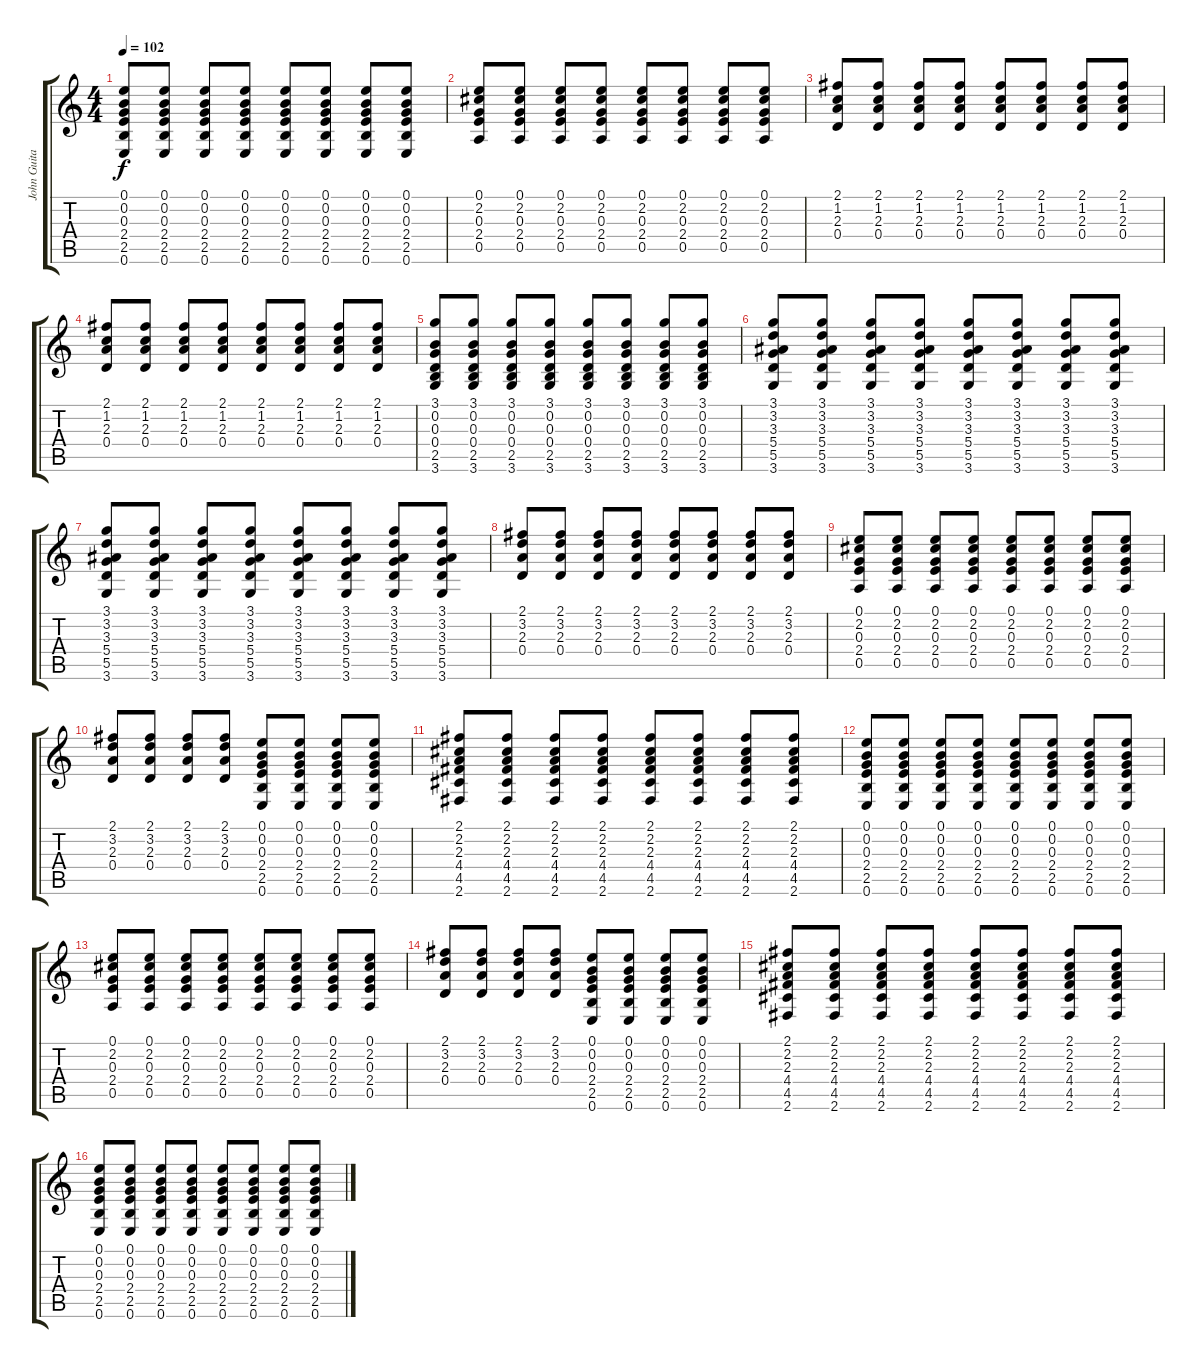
\track ("John Guitar" "John Guita") {instrument acousticguitarsteel}
\staff {score tabs}
\tuning (E4 B3 G3 D3 A2 E2) {hide}
\ts (4 4)
\tempo 102
\clef g2
\ks c
(0.1 0.2 0.3 2.4 2.5 0.6).8{dy f} (0.1 0.2 0.3 2.4 2.5 0.6).8 (0.1 0.2 0.3 2.4 2.5 0.6).8 (0.1 0.2 0.3 2.4 2.5 0.6).8 (0.1 0.2 0.3 2.4 2.5 0.6).8 (0.1 0.2 0.3 2.4 2.5 0.6).8 (0.1 0.2 0.3 2.4 2.5 0.6).8 (0.1 0.2 0.3 2.4 2.5 0.6).8 |
(0.1 2.2 0.3 2.4 0.5).8 (0.1 2.2 0.3 2.4 0.5).8 (0.1 2.2 0.3 2.4 0.5).8 (0.1 2.2 0.3 2.4 0.5).8 (0.1 2.2 0.3 2.4 0.5).8 (0.1 2.2 0.3 2.4 0.5).8 (0.1 2.2 0.3 2.4 0.5).8 (0.1 2.2 0.3 2.4 0.5).8 |
(2.1 1.2 2.3 0.4).8 (2.1 1.2 2.3 0.4).8 (2.1 1.2 2.3 0.4).8 (2.1 1.2 2.3 0.4).8 (2.1 1.2 2.3 0.4).8 (2.1 1.2 2.3 0.4).8 (2.1 1.2 2.3 0.4).8 (2.1 1.2 2.3 0.4).8 |
(2.1 1.2 2.3 0.4).8 (2.1 1.2 2.3 0.4).8 (2.1 1.2 2.3 0.4).8 (2.1 1.2 2.3 0.4).8 (2.1 1.2 2.3 0.4).8 (2.1 1.2 2.3 0.4).8 (2.1 1.2 2.3 0.4).8 (2.1 1.2 2.3 0.4).8 |
(3.1 0.2 0.3 0.4 2.5 3.6).8 (3.1 0.2 0.3 0.4 2.5 3.6).8 (3.1 0.2 0.3 0.4 2.5 3.6).8 (3.1 0.2 0.3 0.4 2.5 3.6).8 (3.1 0.2 0.3 0.4 2.5 3.6).8 (3.1 0.2 0.3 0.4 2.5 3.6).8 (3.1 0.2 0.3 0.4 2.5 3.6).8 (3.1 0.2 0.3 0.4 2.5 3.6).8 |
(3.1 3.2 3.3 5.4 5.5 3.6).8 (3.1 3.2 3.3 5.4 5.5 3.6).8 (3.1 3.2 3.3 5.4 5.5 3.6).8 (3.1 3.2 3.3 5.4 5.5 3.6).8 (3.1 3.2 3.3 5.4 5.5 3.6).8 (3.1 3.2 3.3 5.4 5.5 3.6).8 (3.1 3.2 3.3 5.4 5.5 3.6).8 (3.1 3.2 3.3 5.4 5.5 3.6).8 |
(3.1 3.2 3.3 5.4 5.5 3.6).8 (3.1 3.2 3.3 5.4 5.5 3.6).8 (3.1 3.2 3.3 5.4 5.5 3.6).8 (3.1 3.2 3.3 5.4 5.5 3.6).8 (3.1 3.2 3.3 5.4 5.5 3.6).8 (3.1 3.2 3.3 5.4 5.5 3.6).8 (3.1 3.2 3.3 5.4 5.5 3.6).8 (3.1 3.2 3.3 5.4 5.5 3.6).8 |
(2.1 3.2 2.3 0.4).8 (2.1 3.2 2.3 0.4).8 (2.1 3.2 2.3 0.4).8 (2.1 3.2 2.3 0.4).8 (2.1 3.2 2.3 0.4).8 (2.1 3.2 2.3 0.4).8 (2.1 3.2 2.3 0.4).8 (2.1 3.2 2.3 0.4).8 |
(0.1 2.2 0.3 2.4 0.5).8 (0.1 2.2 0.3 2.4 0.5).8 (0.1 2.2 0.3 2.4 0.5).8 (0.1 2.2 0.3 2.4 0.5).8 (0.1 2.2 0.3 2.4 0.5).8 (0.1 2.2 0.3 2.4 0.5).8 (0.1 2.2 0.3 2.4 0.5).8 (0.1 2.2 0.3 2.4 0.5).8 |
(2.1 3.2 2.3 0.4).8 (2.1 3.2 2.3 0.4).8 (2.1 3.2 2.3 0.4).8 (2.1 3.2 2.3 0.4).8 (0.1 0.2 0.3 2.4 2.5 0.6).8 (0.1 0.2 0.3 2.4 2.5 0.6).8 (0.1 0.2 0.3 2.4 2.5 0.6).8 (0.1 0.2 0.3 2.4 2.5 0.6).8 |
(2.1 2.2 2.3 4.4 4.5 2.6).8 (2.1 2.2 2.3 4.4 4.5 2.6).8 (2.1 2.2 2.3 4.4 4.5 2.6).8 (2.1 2.2 2.3 4.4 4.5 2.6).8 (2.1 2.2 2.3 4.4 4.5 2.6).8 (2.1 2.2 2.3 4.4 4.5 2.6).8 (2.1 2.2 2.3 4.4 4.5 2.6).8 (2.1 2.2 2.3 4.4 4.5 2.6).8 |
(0.1 0.2 0.3 2.4 2.5 0.6).8 (0.1 0.2 0.3 2.4 2.5 0.6).8 (0.1 0.2 0.3 2.4 2.5 0.6).8 (0.1 0.2 0.3 2.4 2.5 0.6).8 (0.1 0.2 0.3 2.4 2.5 0.6).8 (0.1 0.2 0.3 2.4 2.5 0.6).8 (0.1 0.2 0.3 2.4 2.5 0.6).8 (0.1 0.2 0.3 2.4 2.5 0.6).8 |
(0.1 2.2 0.3 2.4 0.5).8 (0.1 2.2 0.3 2.4 0.5).8 (0.1 2.2 0.3 2.4 0.5).8 (0.1 2.2 0.3 2.4 0.5).8 (0.1 2.2 0.3 2.4 0.5).8 (0.1 2.2 0.3 2.4 0.5).8 (0.1 2.2 0.3 2.4 0.5).8 (0.1 2.2 0.3 2.4 0.5).8 |
(2.1 3.2 2.3 0.4).8 (2.1 3.2 2.3 0.4).8 (2.1 3.2 2.3 0.4).8 (2.1 3.2 2.3 0.4).8 (0.1 0.2 0.3 2.4 2.5 0.6).8 (0.1 0.2 0.3 2.4 2.5 0.6).8 (0.1 0.2 0.3 2.4 2.5 0.6).8 (0.1 0.2 0.3 2.4 2.5 0.6).8 |
(2.1 2.2 2.3 4.4 4.5 2.6).8 (2.1 2.2 2.3 4.4 4.5 2.6).8 (2.1 2.2 2.3 4.4 4.5 2.6).8 (2.1 2.2 2.3 4.4 4.5 2.6).8 (2.1 2.2 2.3 4.4 4.5 2.6).8 (2.1 2.2 2.3 4.4 4.5 2.6).8 (2.1 2.2 2.3 4.4 4.5 2.6).8 (2.1 2.2 2.3 4.4 4.5 2.6).8 |
(0.1 0.2 0.3 2.4 2.5 0.6).8 (0.1 0.2 0.3 2.4 2.5 0.6).8 (0.1 0.2 0.3 2.4 2.5 0.6).8 (0.1 0.2 0.3 2.4 2.5 0.6).8 (0.1 0.2 0.3 2.4 2.5 0.6).8 (0.1 0.2 0.3 2.4 2.5 0.6).8 (0.1 0.2 0.3 2.4 2.5 0.6).8 (0.1 0.2 0.3 2.4 2.5 0.6).8
